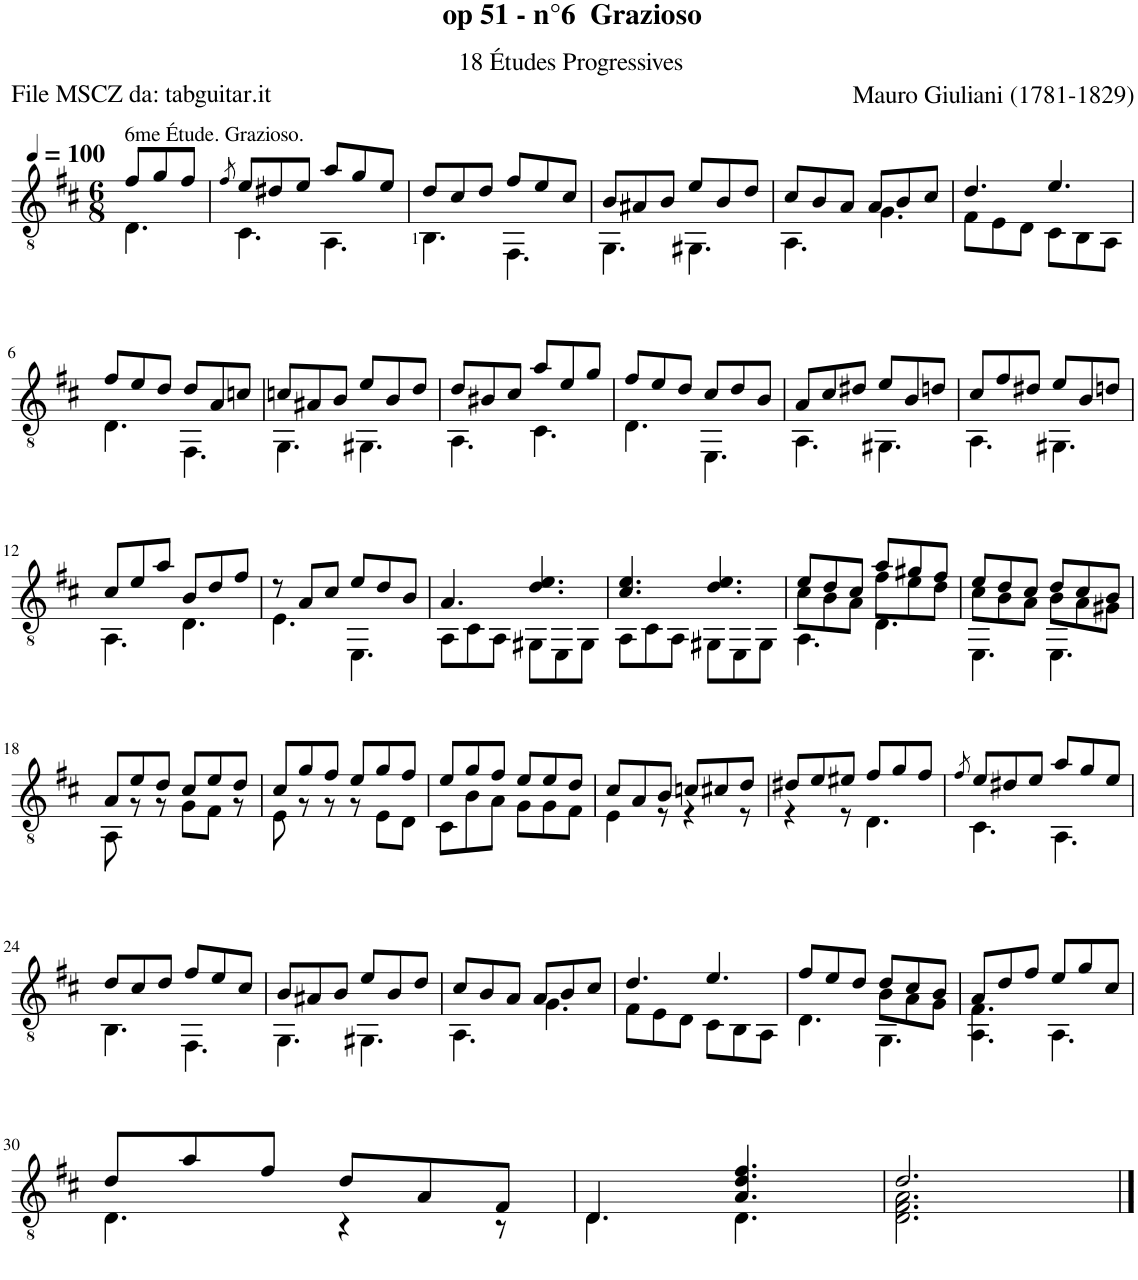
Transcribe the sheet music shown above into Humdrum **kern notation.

**kern
*part1
*staff1
*I"Guitar
*I'Guit.
*clefGv2
*k[f#c#]
*M6/8
*MM100
=
*^
!LO:TX:a:t=6me Étude. Grazioso.	!
8f#/L	4.D\
8g/	.
8f#/J	.
=1	=1
8qf#/	.
8e/L	4.C#\
8d#X/	.
8e/J	.
8a/L	4.AA\
8g/	.
8e/J	.
=2	=2
8d/L	4.BB\
8c#/	.
8d/J	.
8f#/L	4.FF#\
8e/	.
8c#/J	.
=3	=3
8B/L	4.GG\
8A#X/	.
8B/J	.
8e/L	4.GG#X\
8B/	.
8d/J	.
=4	=4
8c#/L	4.AA\
8B/	.
8A/J	.
8A/L	4.G\
8B/	.
8c#/J	.
=5	=5
4.d/	8F#\L
.	8E\
.	8D\J
4.e/	8C#\L
.	8BB\
.	8AA\J
!!LO:LB:g=z	!!
=6	=6
8f#/L	4.D\
8e/	.
8d/J	.
8d/L	4.FF#\
8A/	.
8cn/J	.
=7	=7
8cn/L	4.GG\
8A#X/	.
8B/J	.
8e/L	4.GG#X\
8B/	.
8d/J	.
=8	=8
8d/L	4.AA\
8B#X/	.
8c#/J	.
8a/L	4.C#\
8e/	.
8g/J	.
=9	=9
8f#/L	4.D\
8e/	.
8d/J	.
8c#/L	4.EE\
8d/	.
8B/J	.
=10	=10
8A/L	4.AA\
8c#/	.
8d#X/J	.
8e/L	4.GG#X\
8B/	.
8dn/J	.
=11	=11
8c#/L	4.AA\
8f#/	.
8d#X/J	.
8e/L	4.GG#X\
8B/	.
8dn/J	.
!!LO:LB:g=z	!!
=12	=12
8c#/L	4.AA\
8e/	.
8a/J	.
8B/L	4.D\
8d/	.
8f#/J	.
=13	=13
8r	4.E\
8A/L	.
8c#/J	.
8e/L	4.EE\
8d/	.
8B/J	.
=14	=14
4.A/	8AA\L
.	8C#\
.	8AA\J
4.d/ 4.e/	8GG#X\L
.	8EE\
.	8GG#\J
=15	=15
4.c#/ 4.e/	8AA\L
.	8C#\
.	8AA\J
4.d/ 4.e/	8GG#X\L
.	8EE\
.	8GG#\J
=16	=16
*	*^
8e/L	8c#\L	4.AA\
8d/	8B\	.
8c#/J	8A\J	.
8a/L	8f#\L	4.D\
8g#X/	8e\	.
8f#/J	8d\J	.
=17	=17	=17
8e/L	8c#\L	4.EE\
8d/	8B\	.
8c#/J	8A\J	.
8d/L	8B\L	4.EE\
8c#/	8A\	.
8B/J	8G#X\J	.
*	*v	*v
!!LO:LB:g=z
=18	=18
8A/L	8AA\
8e/	8r
8d/J	8r
8c#/L	8G\L
8e/	8F#\J
8d/J	8r
=19	=19
8c#/L	8E\
8g/	8r
8f#/J	8r
8e/L	8r
8g/	8E\L
8f#/J	8D\J
=20	=20
8e/L	8C#\L
8g/	8B\
8f#/J	8A\J
8e/L	8G\L
8e/	8G\
8d/J	8F#\J
=21	=21
8c#/L	4E\
8A/	.
8B/J	8r
8cn/L	4r
8c#X/	.
8d/J	8r
=22	=22
8d#X/L	4r
8e/	.
8e#X/J	8r
8f#/L	4.D\
8g/	.
8f#/J	.
=23	=23
8qf#/	.
8e/L	4.C#\
8d#X/	.
8e/J	.
8a/L	4.AA\
8g/	.
8e/J	.
!!LO:LB:g=z	!!
=24	=24
8d/L	4.BB\
8c#/	.
8d/J	.
8f#/L	4.FF#\
8e/	.
8c#/J	.
=25	=25
8B/L	4.GG\
8A#X/	.
8B/J	.
8e/L	4.GG#X\
8B/	.
8d/J	.
=26	=26
8c#/L	4.AA\
8B/	.
8A/J	.
8A/L	4.G\
8B/	.
8c#/J	.
=27	=27
4.d/	8F#\L
.	8E\
.	8D\J
4.e/	8C#\L
.	8BB\
.	8AA\J
=28	=28
*	*^
8f#/L	4.ryy	4.D\
8e/	.	.
8d/J	.	.
8d/L	8B\L	4.GG\
8c#/	8A\	.
8B/J	8G\J	.
*	*v	*v
=29	=29
8A/L	4.AA\ 4.F#\
8d/	.
8f#/J	.
8e/L	4.AA\
8g/	.
8c#/J	.
!!LO:LB:g=z	!!
=30	=30
8d/L	4.D\
8a/	.
8f#/J	.
8d/L	4r
8A/	.
8F#/J	8r
=31	=31
4.D/	4.D\
4.A/ 4.d/ 4.f#/	4.D\
=32	=32
2.d/	2.D\ 2.F#\ 2.A\
*v	*v
==
*-
